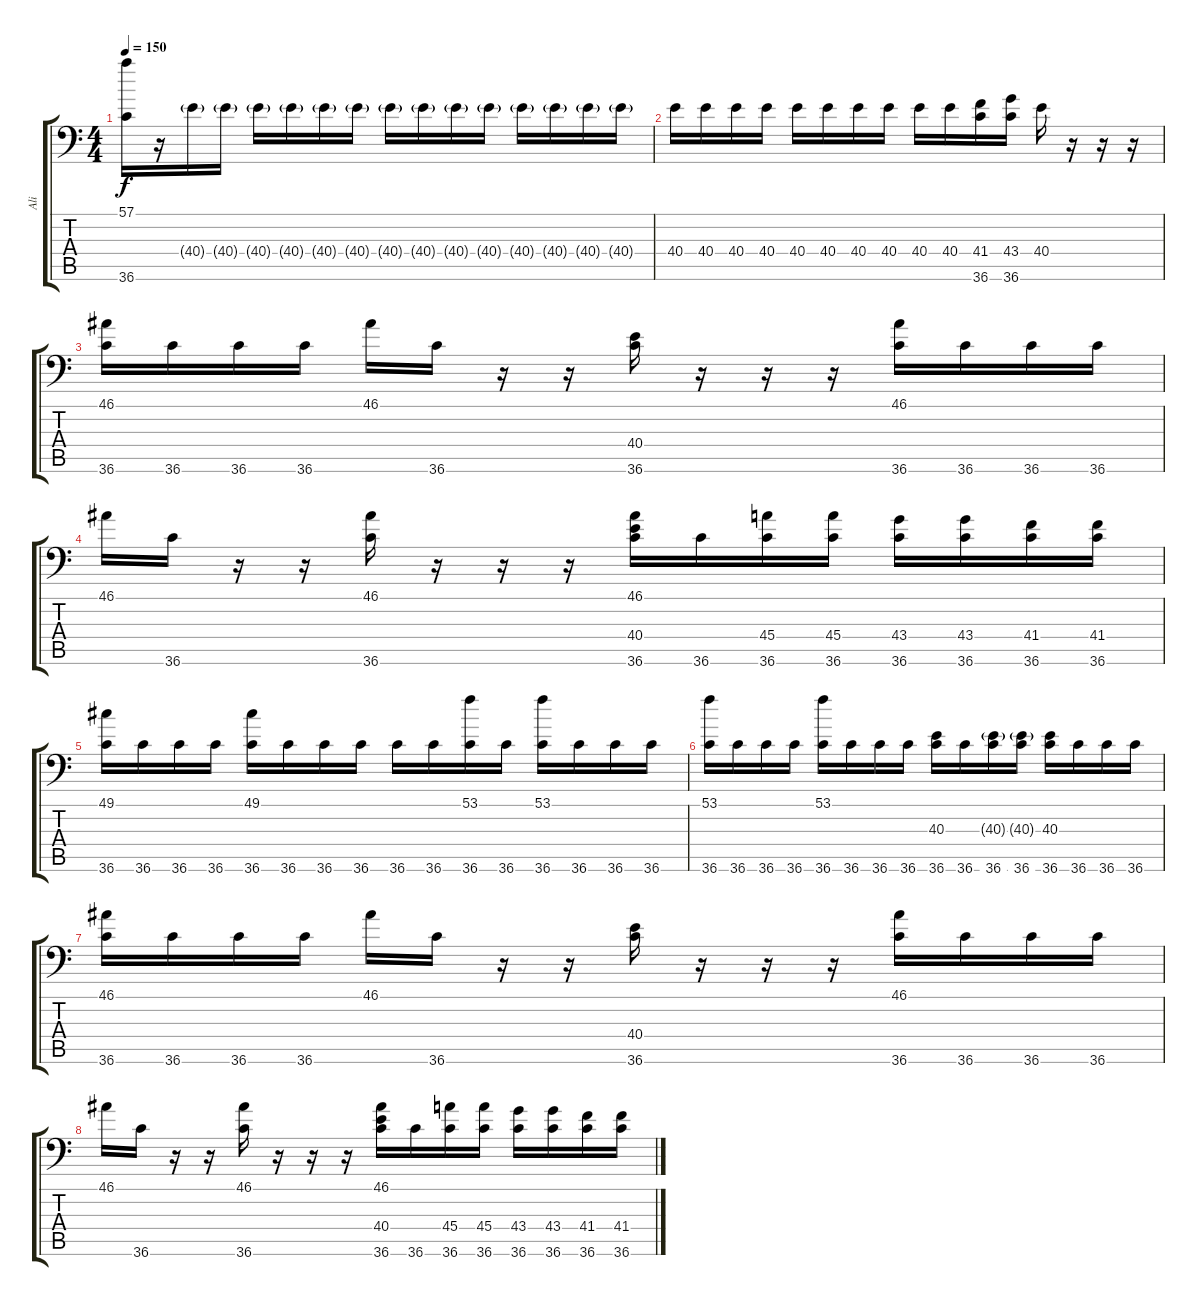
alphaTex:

\track ("Ali" "Ali") {instrument acousticgrandpiano}
\staff {score tabs}
\tuning (C-1 C-1 C-1 C-1 C-1 C-1) {hide}
\ts (4 4)
\tempo 150
\clef f4
\ks c
(57.1 36.6).16{dy f} r.16 40.4{g}.16 40.4{g}.16 40.4{g}.16 40.4{g}.16 40.4{g}.16 40.4{g}.16 40.4{g}.16 40.4{g}.16 40.4{g}.16 40.4{g}.16 40.4{g}.16 40.4{g}.16 40.4{g}.16 40.4{g}.16 |
40.4.16 40.4.16 40.4.16 40.4.16 40.4.16 40.4.16 40.4.16 40.4.16 40.4.16 40.4.16 (41.4 36.6).16 (43.4 36.6).16 40.4.16 r.16 r.16 r.16 |
(46.1 36.6).16 36.6.16 36.6.16 36.6.16 46.1.16 36.6.16 r.16 r.16 (40.4 36.6).16 r.16 r.16 r.16 (46.1 36.6).16 36.6.16 36.6.16 36.6.16 |
46.1.16 36.6.16 r.16 r.16 (46.1 36.6).16 r.16 r.16 r.16 (46.1 40.4 36.6).16 36.6.16 (45.4 36.6).16 (45.4 36.6).16 (43.4 36.6).16 (43.4 36.6).16 (41.4 36.6).16 (41.4 36.6).16 |
(49.1 36.6).16 36.6.16 36.6.16 36.6.16 (49.1 36.6).16 36.6.16 36.6.16 36.6.16 36.6.16 36.6.16 (53.1 36.6).16 36.6.16 (53.1 36.6).16 36.6.16 36.6.16 36.6.16 |
(53.1 36.6).16 36.6.16 36.6.16 36.6.16 (53.1 36.6).16 36.6.16 36.6.16 36.6.16 (40.3 36.6).16 36.6.16 (40.3{g} 36.6).16 (40.3{g} 36.6).16 (40.3 36.6).16 36.6.16 36.6.16 36.6.16 |
(46.1 36.6).16 36.6.16 36.6.16 36.6.16 46.1.16 36.6.16 r.16 r.16 (40.4 36.6).16 r.16 r.16 r.16 (46.1 36.6).16 36.6.16 36.6.16 36.6.16 |
46.1.16 36.6.16 r.16 r.16 (46.1 36.6).16 r.16 r.16 r.16 (46.1 40.4 36.6).16 36.6.16 (45.4 36.6).16 (45.4 36.6).16 (43.4 36.6).16 (43.4 36.6).16 (41.4 36.6).16 (41.4 36.6).16
